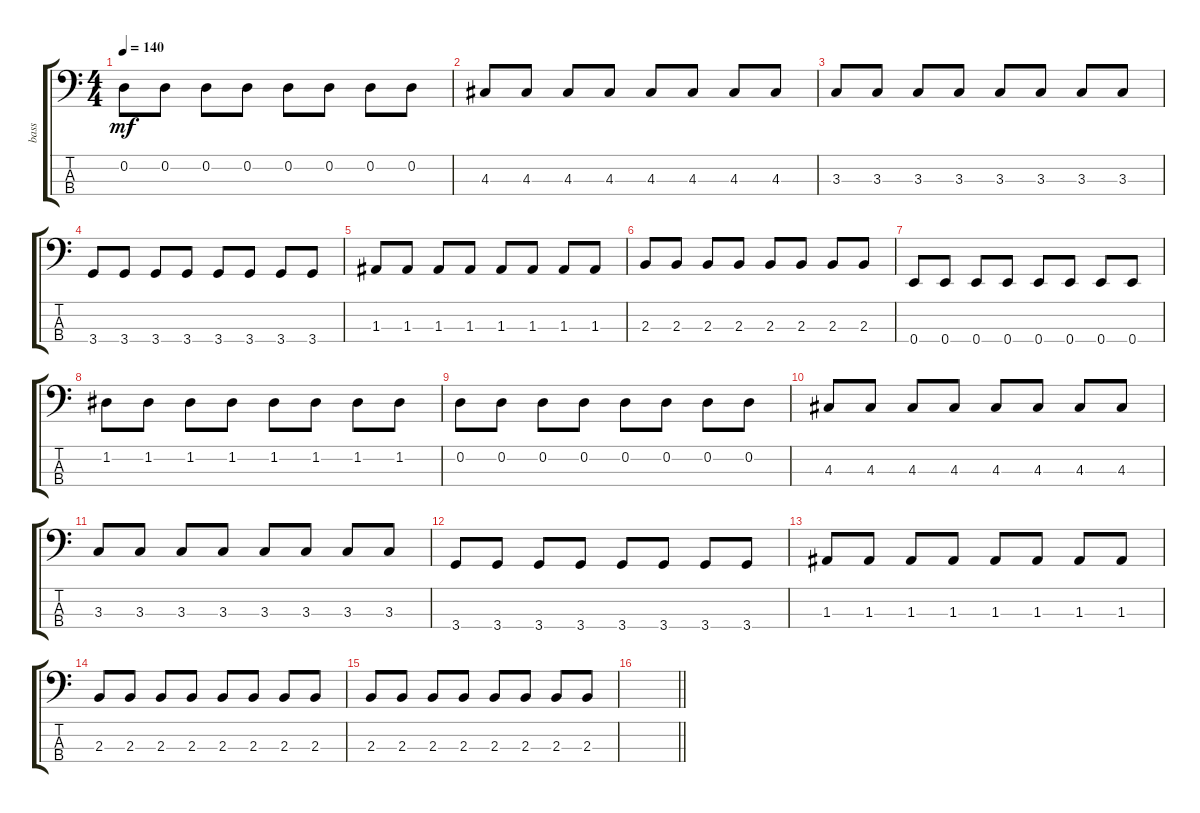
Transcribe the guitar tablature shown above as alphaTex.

\track ("bass" "bass") {instrument electricbassfinger}
\staff {score tabs}
\tuning (G2 D2 A1 E1) {hide}
\ts (4 4)
\tempo 140
\clef f4
\ks c
0.2.8{dy mf} 0.2.8 0.2.8 0.2.8 0.2.8 0.2.8 0.2.8 0.2.8 |
4.3.8 4.3.8 4.3.8 4.3.8 4.3.8 4.3.8 4.3.8 4.3.8 |
3.3.8 3.3.8 3.3.8 3.3.8 3.3.8 3.3.8 3.3.8 3.3.8 |
3.4.8 3.4.8 3.4.8 3.4.8 3.4.8 3.4.8 3.4.8 3.4.8 |
1.3.8 1.3.8 1.3.8 1.3.8 1.3.8 1.3.8 1.3.8 1.3.8 |
2.3.8 2.3.8 2.3.8 2.3.8 2.3.8 2.3.8 2.3.8 2.3.8 |
0.4.8 0.4.8 0.4.8 0.4.8 0.4.8 0.4.8 0.4.8 0.4.8 |
1.2.8 1.2.8 1.2.8 1.2.8 1.2.8 1.2.8 1.2.8 1.2.8 |
0.2.8 0.2.8 0.2.8 0.2.8 0.2.8 0.2.8 0.2.8 0.2.8 |
4.3.8 4.3.8 4.3.8 4.3.8 4.3.8 4.3.8 4.3.8 4.3.8 |
3.3.8 3.3.8 3.3.8 3.3.8 3.3.8 3.3.8 3.3.8 3.3.8 |
3.4.8 3.4.8 3.4.8 3.4.8 3.4.8 3.4.8 3.4.8 3.4.8 |
1.3.8 1.3.8 1.3.8 1.3.8 1.3.8 1.3.8 1.3.8 1.3.8 |
2.3.8 2.3.8 2.3.8 2.3.8 2.3.8 2.3.8 2.3.8 2.3.8 |
2.3.8 2.3.8 2.3.8 2.3.8 2.3.8 2.3.8 2.3.8 2.3.8 |
\barLineRight lightlight
